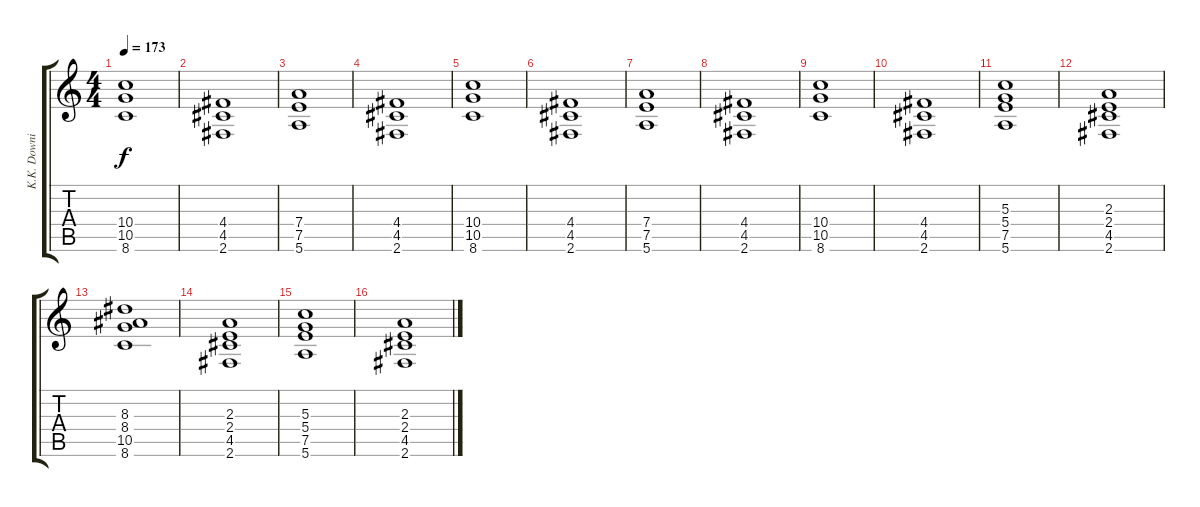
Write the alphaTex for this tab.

\track ("K.K. Downing" "K.K. Downi") {instrument distortionguitar}
\staff {score tabs}
\tuning (E4 B3 G3 D3 A2 E2) {hide}
\ts (4 4)
\tempo 173
\clef g2
\ks c
(10.4 10.5 8.6).1{dy f} |
(4.4 4.5 2.6).1 |
(7.4 7.5 5.6).1 |
(4.4 4.5 2.6).1 |
(10.4 10.5 8.6).1 |
(4.4 4.5 2.6).1 |
(7.4 7.5 5.6).1 |
(4.4 4.5 2.6).1 |
(10.4 10.5 8.6).1 |
(4.4 4.5 2.6).1 |
(5.3 5.4 7.5 5.6).1 |
(2.3 2.4 4.5 2.6).1 |
(8.3 8.4 10.5 8.6).1 |
(2.3 2.4 4.5 2.6).1 |
(5.3 5.4 7.5 5.6).1 |
(2.3 2.4 4.5 2.6).1
